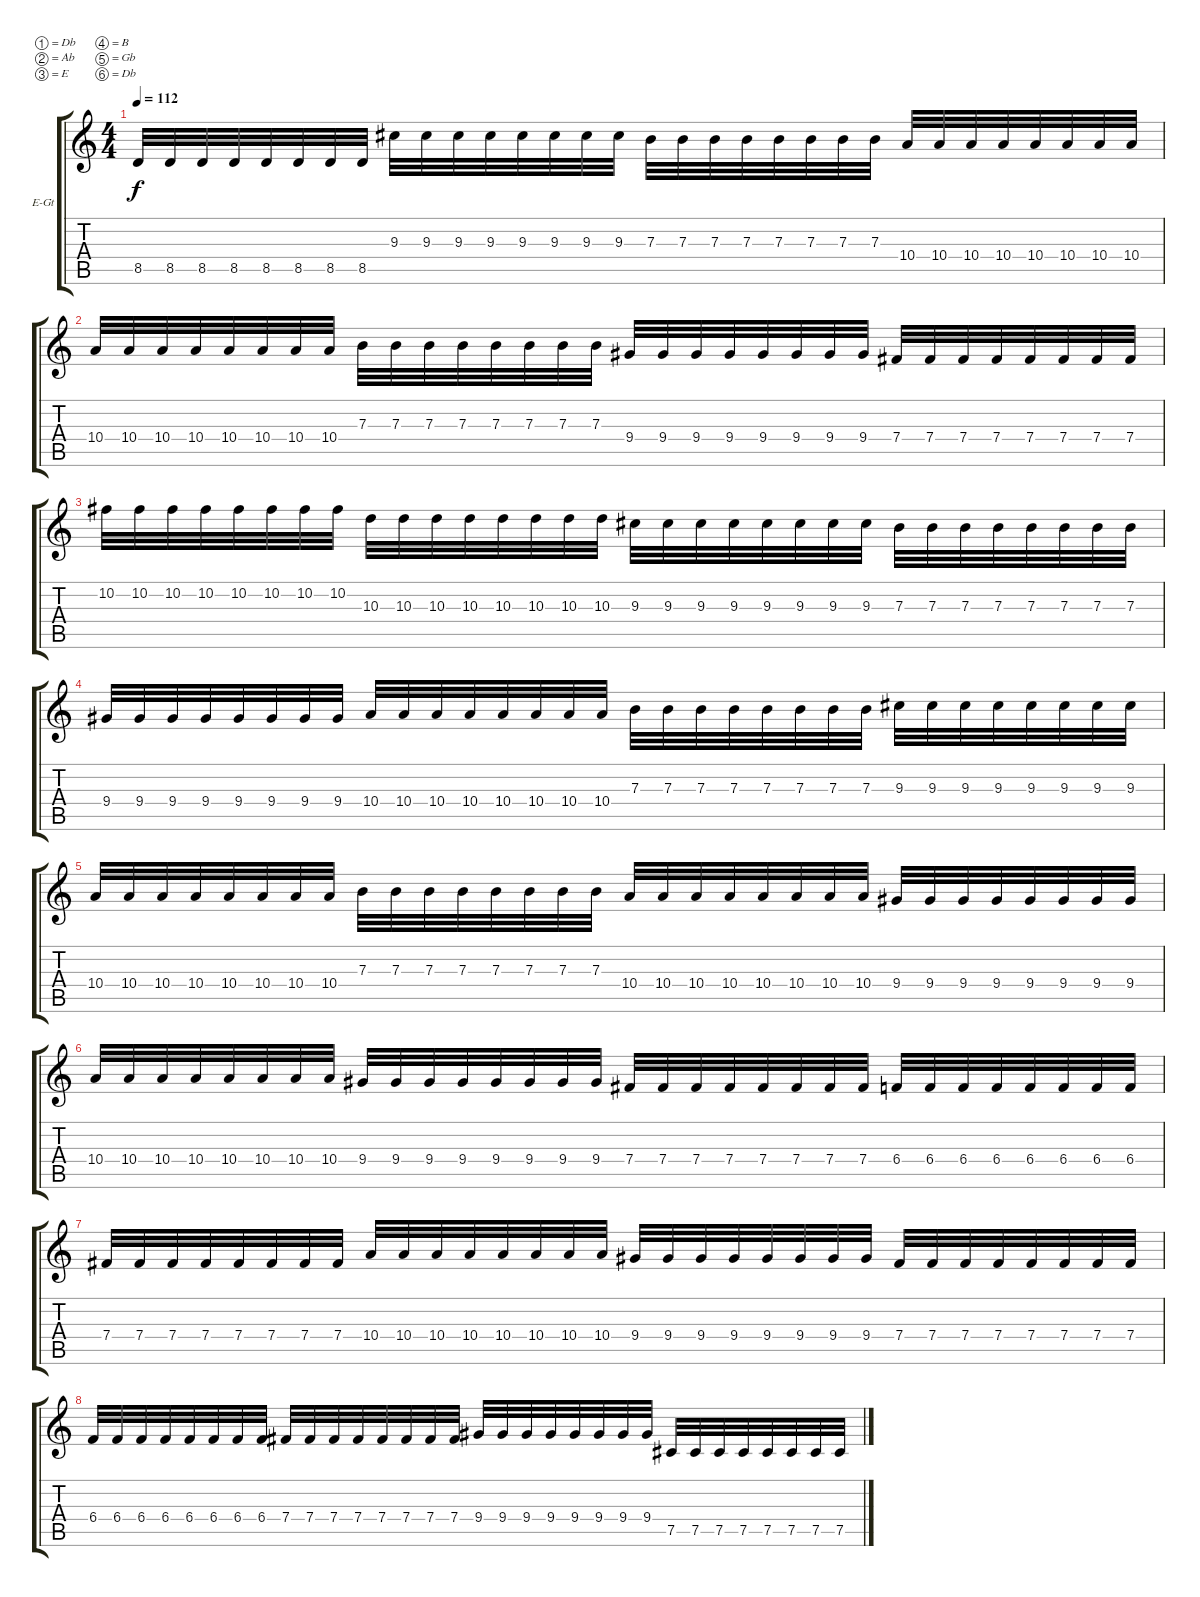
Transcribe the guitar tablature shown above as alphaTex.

\bracketExtendMode groupsimilarinstruments
\firstSystemTrackNameOrientation horizontal
\otherSystemsTrackNameOrientation horizontal
\track ("Guitar II" "E-Gt") {instrument distortionguitar}
\staff {score tabs}
\tuning (Db4 Ab3 E3 B2 Gb2 Db2)
\ts (4 4)
\tempo 112
\clef g2
\ks c
8.5.32{dy f} 8.5.32 8.5.32 8.5.32 8.5.32 8.5.32 8.5.32 8.5.32 9.3.32 9.3.32 9.3.32 9.3.32 9.3.32 9.3.32 9.3.32 9.3.32 7.3.32 7.3.32 7.3.32 7.3.32 7.3.32 7.3.32 7.3.32 7.3.32 10.4.32 10.4.32 10.4.32 10.4.32 10.4.32 10.4.32 10.4.32 10.4.32 |
10.4.32 10.4.32 10.4.32 10.4.32 10.4.32 10.4.32 10.4.32 10.4.32 7.3.32 7.3.32 7.3.32 7.3.32 7.3.32 7.3.32 7.3.32 7.3.32 9.4.32 9.4.32 9.4.32 9.4.32 9.4.32 9.4.32 9.4.32 9.4.32 7.4.32 7.4.32 7.4.32 7.4.32 7.4.32 7.4.32 7.4.32 7.4.32 |
10.2.32 10.2.32 10.2.32 10.2.32 10.2.32 10.2.32 10.2.32 10.2.32 10.3.32 10.3.32 10.3.32 10.3.32 10.3.32 10.3.32 10.3.32 10.3.32 9.3.32 9.3.32 9.3.32 9.3.32 9.3.32 9.3.32 9.3.32 9.3.32 7.3.32 7.3.32 7.3.32 7.3.32 7.3.32 7.3.32 7.3.32 7.3.32 |
9.4.32 9.4.32 9.4.32 9.4.32 9.4.32 9.4.32 9.4.32 9.4.32 10.4.32 10.4.32 10.4.32 10.4.32 10.4.32 10.4.32 10.4.32 10.4.32 7.3.32 7.3.32 7.3.32 7.3.32 7.3.32 7.3.32 7.3.32 7.3.32 9.3.32 9.3.32 9.3.32 9.3.32 9.3.32 9.3.32 9.3.32 9.3.32 |
10.4.32 10.4.32 10.4.32 10.4.32 10.4.32 10.4.32 10.4.32 10.4.32 7.3.32 7.3.32 7.3.32 7.3.32 7.3.32 7.3.32 7.3.32 7.3.32 10.4.32 10.4.32 10.4.32 10.4.32 10.4.32 10.4.32 10.4.32 10.4.32 9.4.32 9.4.32 9.4.32 9.4.32 9.4.32 9.4.32 9.4.32 9.4.32 |
10.4.32 10.4.32 10.4.32 10.4.32 10.4.32 10.4.32 10.4.32 10.4.32 9.4.32 9.4.32 9.4.32 9.4.32 9.4.32 9.4.32 9.4.32 9.4.32 7.4.32 7.4.32 7.4.32 7.4.32 7.4.32 7.4.32 7.4.32 7.4.32 6.4.32 6.4.32 6.4.32 6.4.32 6.4.32 6.4.32 6.4.32 6.4.32 |
7.4.32 7.4.32 7.4.32 7.4.32 7.4.32 7.4.32 7.4.32 7.4.32 10.4.32 10.4.32 10.4.32 10.4.32 10.4.32 10.4.32 10.4.32 10.4.32 9.4.32 9.4.32 9.4.32 9.4.32 9.4.32 9.4.32 9.4.32 9.4.32 7.4.32 7.4.32 7.4.32 7.4.32 7.4.32 7.4.32 7.4.32 7.4.32 |
6.4.32 6.4.32 6.4.32 6.4.32 6.4.32 6.4.32 6.4.32 6.4.32 7.4.32 7.4.32 7.4.32 7.4.32 7.4.32 7.4.32 7.4.32 7.4.32 9.4.32 9.4.32 9.4.32 9.4.32 9.4.32 9.4.32 9.4.32 9.4.32 7.5.32 7.5.32 7.5.32 7.5.32 7.5.32 7.5.32 7.5.32 7.5.32
